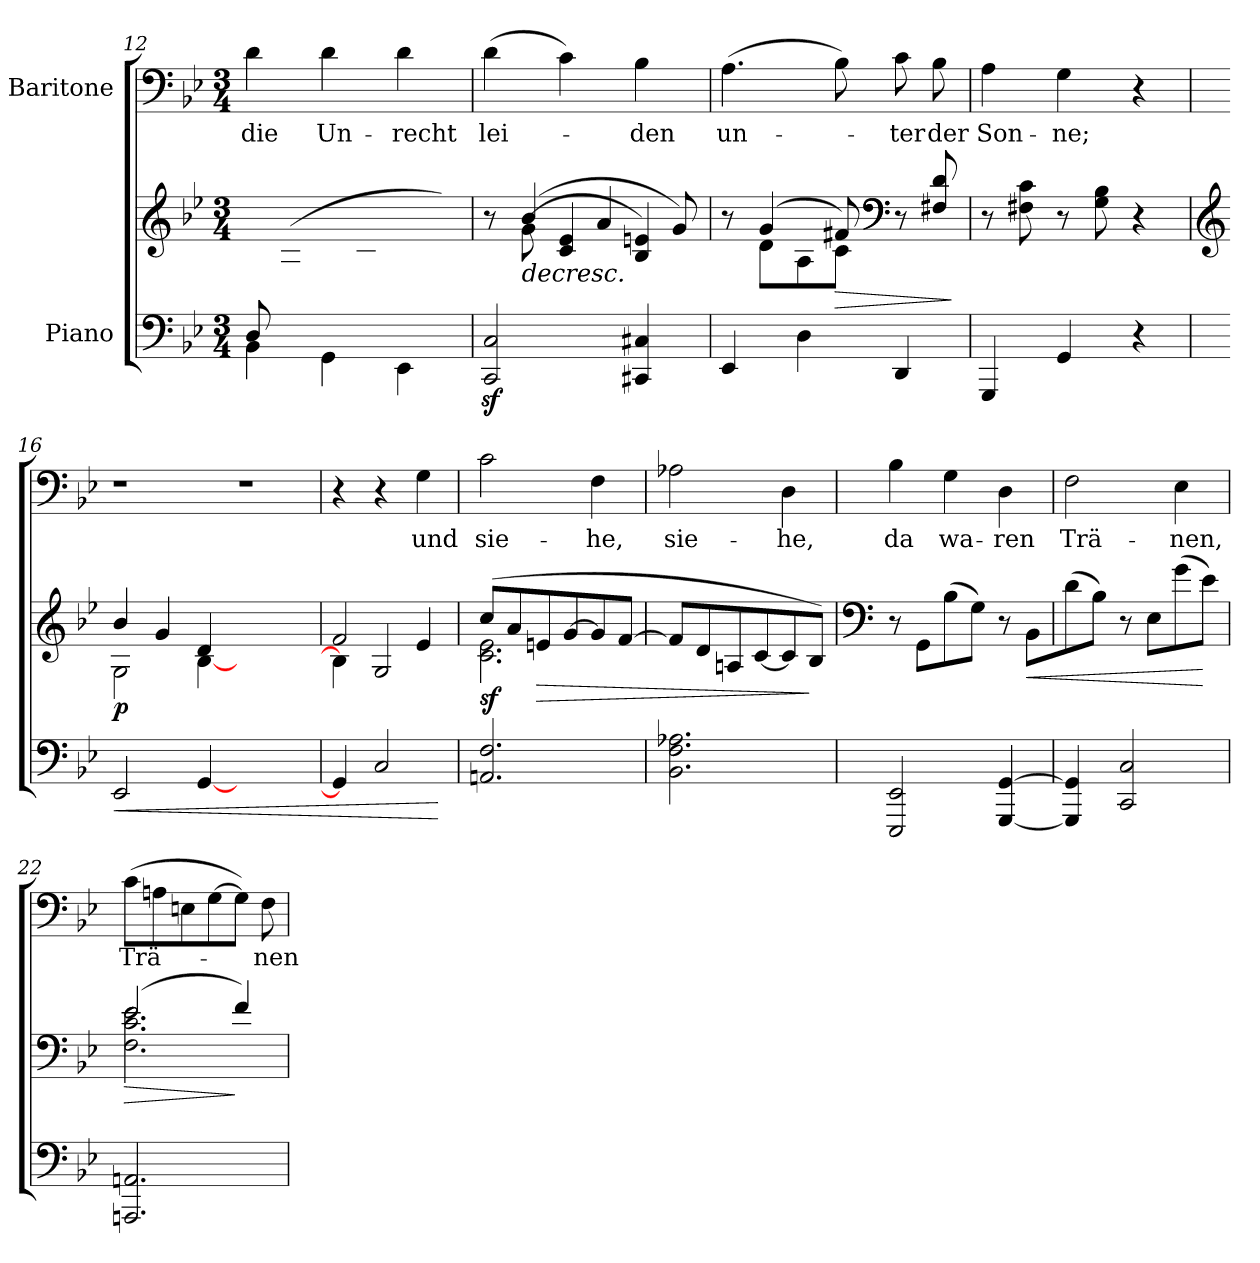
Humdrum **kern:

**kern	**kern	**dynam	**kern	**text
*part2	*part2	*part2	*part1	*part1
*staff3	*staff2	*staff2/3	*staff1	*staff1
*I"Piano	*	*	*I"Baritone	*
!!LO:LB:g=z
*clefF4	*clefG2	*	*clefF4	*
*k[b-e-]	*k[b-e-]	*	*k[b-e-]	*
*B-:	*B-:	*	*B-:	*
*M3/4	*M3/4	*	*M3/4	*
=12	=12	=12	=12	=12
*^	*	*	*	*
!	!	!	!	!	!LO:LY:b:color=#000000
8Di/L	4BB-i\	8ryy	.	4di\	die
2ryy	.	(8Gi\' 8B-i' 8di'	.	.	.
!	!	!	!	!	!LO:LY:b:color=#000000
.	4GGi\	8r	.	4di\	Un-
.	.	8B-i\' 8di' 8gi'	.	.	.
!	!	!	!	!	!LO:LY:b:color=#000000
.	4EE-i\	8r	.	4di\	-recht
8ryy	.	8di\' 8gi' 8b-i'J)	.	.	.
*v	*v	*	*	*	*
=13	=13	=13	=13	=13
*	*^	*	*	*
!	!	!	!	!	!LO:LY:b:color=#000000
2CCi/z 2Ciz	8r	8ryy	.	(4di\	lei-
!	!	!	!LO:HP:b	!	!
.	(4b-i/	(8gi\	>	.	.
.	.	4ci/ 4e-i	.	4ci\)	.
.	4ai/	.	.	.	.
!	!	!	!	!	!LO:LY:b:color=#000000
4CC#Xi/ 4C#Xi	.	4B-i/ 4eni)	.	4B-i\	-den
.	8gi/)	.	.	.	.
=14	=14	=14	=14	=14	=14
!	!	!	!	!	!LO:LY:b:color=#000000
4EE-i/	8r	8ryy	.	(4.Ai\	un-
.	(4gi/	8di\L	.	.	.
4Di\	.	8Ai\	.	.	.
!	!	!	!LO:HP:b	!	!
.	8f#Xi/)	8ci\J	>	8B-i\)	.
*	*clefF4	*	*	*	*
!	!	!	!	!	!LO:LY:b:color=#000000
4DDi/	8r	4ryy	.	8ci\	-ter
!	!	!	!	!	!LO:LY:b:color=#000000
.	8F#Xi/ 8di	.	.	8B-i\	der
*	*v	*v	*	*	*
.	.	]	.	.
=15	=15	=15	=15	=15
!	!	!	!	!LO:LY:b:color=#000000
4GGGi/	8r	.	4Ai\	Son-
.	8F#Xi\ 8ci	.	.	.
!	!	!	!	!LO:LY:b:color=#000000
4GGi/	8r	.	4Gi\	-ne;
.	8Gi\ 8B-i	.	.	.
4r	4r	.	4r	.
.	.	]	.	.
=16	=16	=16	=16	=16
*	*clefG2	*	*	*
!	!	!LO:HP:b=2	!LO:N:vis=1	!
*	*^	*	*	*
2EE-i/	4b-i/	2Gi\	< p	2.r	.
.	4gi/	.	.	.	.
[4GGi/	4di/	[4B-i\	.	.	.
!	!	!	!	!LO:N:vis=1	!
2.ryy	2.ryy	2.ryy	.	2.r	.
=17	=17	=17	=17	=17	=17
4GGi/]	2fi/	4B-i\]	.	4r	.
2Ci/	.	2Gi/	.	4r	.
!	!	!	!	!	!LO:LY:b:color=#000000
.	4e-i/	.	.	4Gi\	und
*	*v	*v	*	*	*
.	.	[	.	.
!!LO:LB:g=z
=18	=18	=18	=18	=18
*	*^	*	*	*
!	!	!	!	!	!LO:LY:b:color=#000000
2.AAni/ 2.Fi	(8cci/L	2.ci\ 2.e-i	sf	2ci\	sie-
.	8ai/	.	.	.	.
!	!	!	!LO:HP:b	!	!
.	8eni/	.	>	.	.
.	[8gi/	.	.	.	.
!	!	!	!	!	!LO:LY:b:color=#000000
.	8gi/]	.	.	4Fi\	-he,
.	[8fi/J	.	.	.	.
*	*v	*v	*	*	*
=19	=19	=19	=19	=19
!	!	!	!	!LO:LY:b:color=#000000
2.BB-i\ 2.Fi 2.A-Xi	8fi/L]	.	2A-Xi\	sie-
.	8di/	.	.	.
.	8Ani/	.	.	.
.	[8ci/	.	.	.
!	!	!	!	!LO:LY:b:color=#000000
.	8ci/]	.	4Di\	-he,
.	8B-i/J)	]	.	.
=20	=20	=20	=20	=20
*	*clefF4	*	*	*
!	!	!	!	!LO:LY:b:color=#000000
2EEE-i/ 2EE-i	8r	.	4B-i\	da
.	8GGi\L	.	.	.
!	!	!	!	!LO:LY:b:color=#000000
.	(8B-i\	.	4Gi\	wa-
.	8Gi\J)	.	.	.
!	!	!	!	!LO:LY:b:color=#000000
[4GGGi/ [4GGi	8r	.	4Di\	-ren
!	!	!LO:HP:b	!	!
.	8BB-i\L	<	.	.
=21	=21	=21	=21	=21
!	!	!	!	!LO:LY:b:color=#000000
4GGGi/] 4GGi]	(8di\	.	2Fi\	Trä-
.	8B-i\J)	.	.	.
2CCi/ 2Ci	8r	.	.	.
.	8E-i\L	.	.	.
!	!	!	!	!LO:LY:b:color=#000000
.	(8gi\	.	4E-i\	-nen,
.	8e-i\J)	[	.	.
=22	=22	=22	=22	=22
!	!	!LO:HP:b	!	!
*	*^	*	*	*
!	!	!	!	!	!LO:LY:b:color=#000000
2.AAAni/ 2.AAni	(2e-i/	2.Fi\ 2.ci 2.e-i	>	(8ci\L	Trä-
.	.	.	.	8Ani\	.
.	.	.	.	8Eni\	.
.	.	.	.	[8Gi\	.
.	4fi/)	.	]	8Gi\J])	.
!	!	!	!	!	!LO:LY:b:color=#000000
.	.	.	.	8Fi\	-nen
*	*v	*v	*	*	*
=	=	=	=	=
*-	*-	*-	*-	*-
